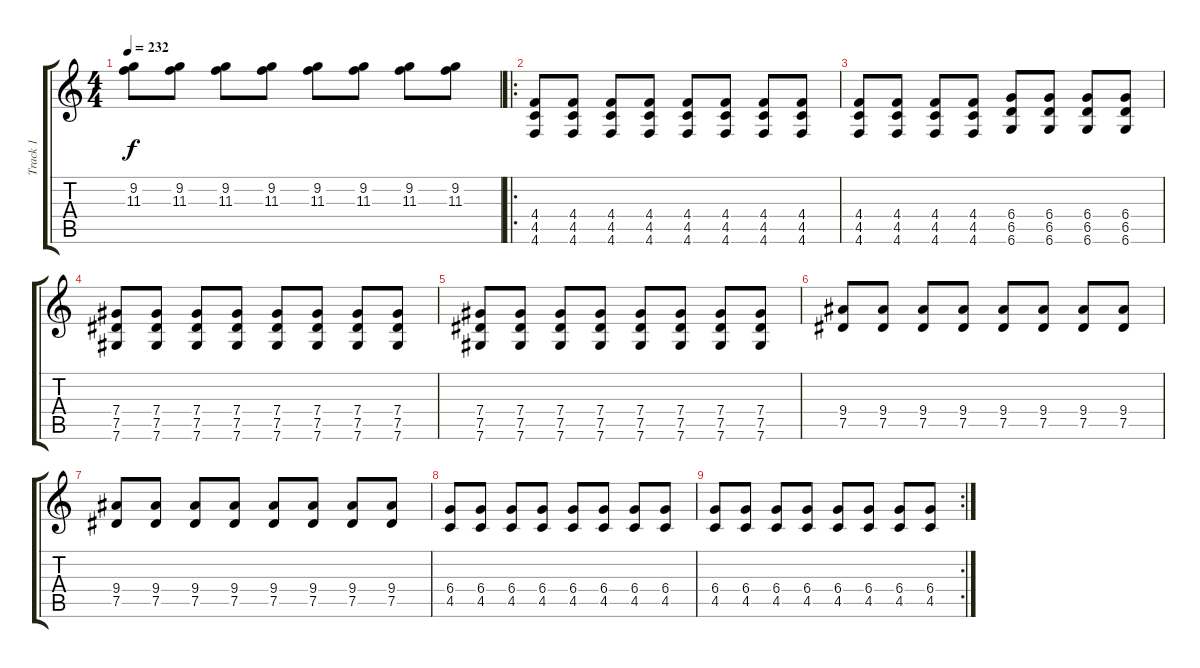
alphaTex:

\track ("Track 1" "Track 1") {instrument distortionguitar}
\staff {score tabs}
\tuning (Eb4 Bb3 Gb3 Db3 Ab2 Db2) {hide}
\ts (4 4)
\tempo 232
\clef g2
\ks c
(9.2 11.3).8{dy f} (9.2 11.3).8 (9.2 11.3).8 (9.2 11.3).8 (9.2 11.3).8 (9.2 11.3).8 (9.2 11.3).8 (9.2 11.3).8 |
\ro
(4.4 4.5 4.6).8{instrument distortionguitar} (4.4 4.5 4.6).8 (4.4 4.5 4.6).8 (4.4 4.5 4.6).8 (4.4 4.5 4.6).8 (4.4 4.5 4.6).8 (4.4 4.5 4.6).8 (4.4 4.5 4.6).8 |
(4.4 4.5 4.6).8 (4.4 4.5 4.6).8 (4.4 4.5 4.6).8 (4.4 4.5 4.6).8 (6.4 6.5 6.6).8 (6.4 6.5 6.6).8 (6.4 6.5 6.6).8 (6.4 6.5 6.6).8 |
(7.4 7.5 7.6).8 (7.4 7.5 7.6).8 (7.4 7.5 7.6).8 (7.4 7.5 7.6).8 (7.4 7.5 7.6).8 (7.4 7.5 7.6).8 (7.4 7.5 7.6).8 (7.4 7.5 7.6).8 |
(7.4 7.5 7.6).8 (7.4 7.5 7.6).8 (7.4 7.5 7.6).8 (7.4 7.5 7.6).8 (7.4 7.5 7.6).8 (7.4 7.5 7.6).8 (7.4 7.5 7.6).8 (7.4 7.5 7.6).8 |
(9.4 7.5).8 (9.4 7.5).8 (9.4 7.5).8 (9.4 7.5).8 (9.4 7.5).8 (9.4 7.5).8 (9.4 7.5).8 (9.4 7.5).8 |
(9.4 7.5).8 (9.4 7.5).8 (9.4 7.5).8 (9.4 7.5).8 (9.4 7.5).8 (9.4 7.5).8 (9.4 7.5).8 (9.4 7.5).8 |
(6.4 4.5).8 (6.4 4.5).8 (6.4 4.5).8 (6.4 4.5).8 (6.4 4.5).8 (6.4 4.5).8 (6.4 4.5).8 (6.4 4.5).8 |
\rc 2
(6.4 4.5).8 (6.4 4.5).8 (6.4 4.5).8 (6.4 4.5).8 (6.4 4.5).8 (6.4 4.5).8 (6.4 4.5).8 (6.4 4.5).8
